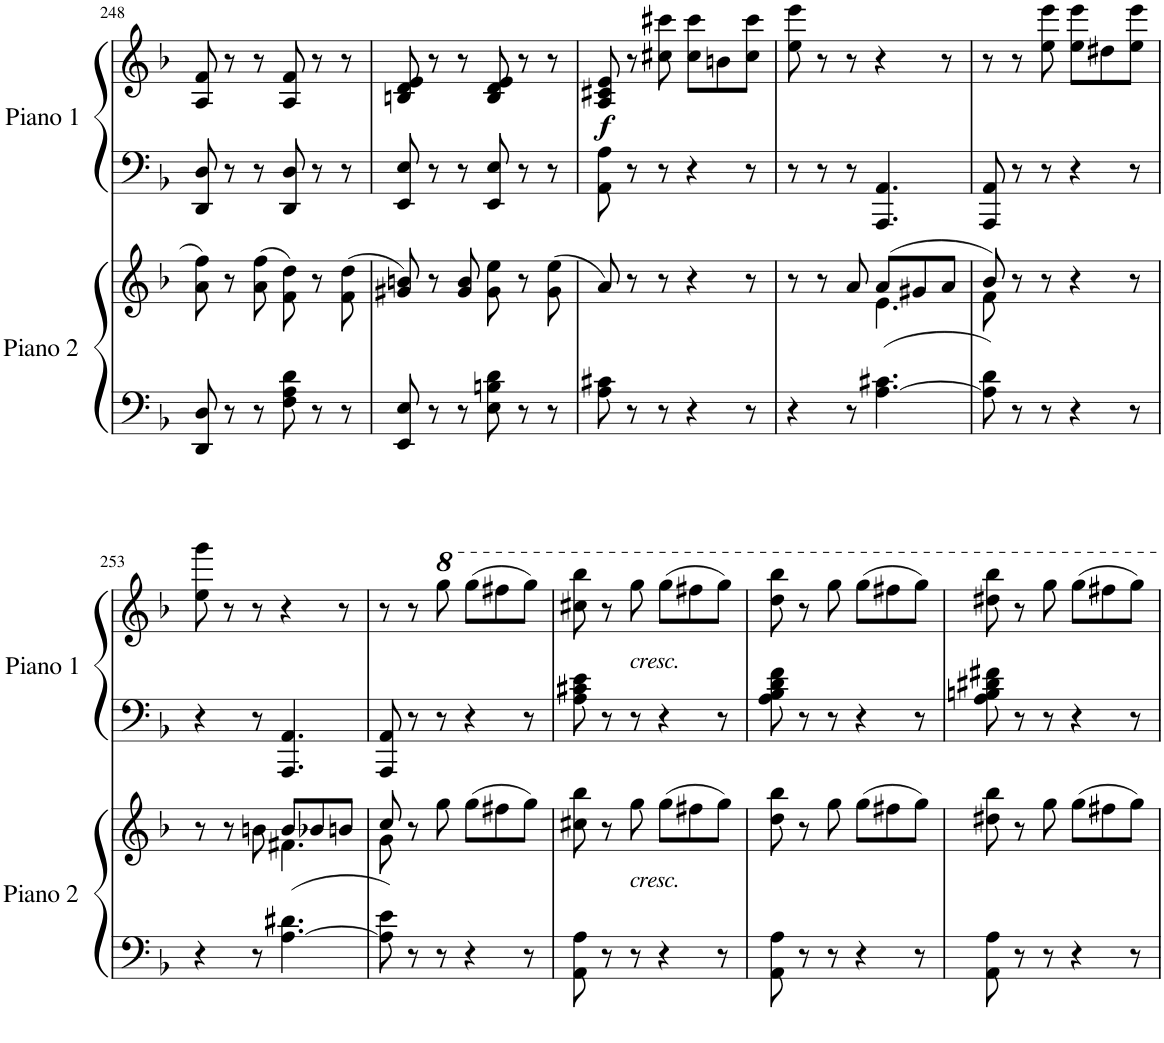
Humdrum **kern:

**kern	**kern	**kern	**kern	**dynam
*part2	*part2	*part1	*part1	*part1
*staff4	*staff3	*staff2	*staff1	*staff1/2
*I"Piano 2	*	*I"Piano 1	*	*
*I'Piano 2	*	*I'Piano 1	*	*
!!LO:PB:g=z
*clefF4	*clefG2	*clefF4	*clefG2	*
*k[b-]	*k[b-]	*k[b-]	*k[b-]	*
*M6/8	*M6/8	*M6/8	*M6/8	*
=248	=248	=248	=248	=248
8DD/ 8D/	8a\ 8ff\	8DD/ 8D/	8A/ 8f/	.
8r	8r	8r	8r	.
8r	(8a\ 8ff\	8r	8r	.
8F\ 8A\ 8d\	8f\ 8dd\)	8DD/ 8D/	8A/ 8f/	.
8r	8r	8r	8r	.
8r	(8f\ 8dd\	8r	8r	.
=249	=249	=249	=249	=249
8EE/ 8E/	8g#X/ 8bn/)	8EE/ 8E/	8Bn/ 8d/ 8e/	.
8r	8r	8r	8r	.
8r	8g#/ 8b/	8r	8r	.
8E\ 8Bn\ 8d\	8g#\ 8ee\	8EE/ 8E/	8B/ 8d/ 8e/	.
8r	8r	8r	8r	.
8r	(8g#\ 8ee\	8r	8r	.
=250	=250	=250	=250	=250
!	!	!	!	!LO:DY:b
8A\ 8c#X\	8a/)	8AA\ 8A\	8A/ 8c#X/ 8e/	f
8r	8r	8r	8r	.
8r	8r	8r	8cc#X\ 8ccc#X\	.
4r	4r	4r	8cc#\ 8ccc#\L	.
.	.	.	8bn\	.
8r	8r	8r	8cc#\ 8ccc#\J	.
=251	=251	=251	=251	=251
*	*^	*	*	*
4r	8r	4.ryy	8r	8ee\ 8eee\	.
.	8r	.	8r	8r	.
8r	8a/	.	8r	8r	.
[>4.A\ 4.c#X\	(>8a/L	4.e\	4.AAA/ 4.AA/	4r	.
.	8g#X/	.	.	.	.
.	8a/J	.	.	8r	.
=252	=252	=252	=252	=252	=252
8A\] 8d\	8b-/)	8f\	8AAA/ 8AA/	8r	.
8r	8r	2ryy	8r	8r	.
8r	8r	.	8r	8ee\ 8eee\	.
4r	4r	.	4r	8ee\ 8eee\L	.
.	.	.	.	8dd#X\	.
8r	8r	8ryy	8r	8ee\ 8eee\J	.
!!LO:LB:g=z
=253	=253	=253	=253	=253	=253
4r	8r	4.ryy	4r	8ee\ 8ggg\	.
.	8r	.	.	8r	.
8r	8bn\	.	8r	8r	.
[>4.A\ 4.d#X\	8b/L	4.f#X\	4.AAA/ 4.AA/	4r	.
.	8b-X/	.	.	.	.
.	8bn/J	.	.	8r	.
=254	=254	=254	=254	=254	=254
8A\] 8e\	8cc/	8g\	8AAA/ 8AA/	8r	.
8r	8r	2ryy	8r	8r	.
8r	8gg\	.	8r	8ggg\	.
4r	(>8gg\L	.	4r	(8ggg\L	.
.	8ff#X\	.	.	8fff#X\	.
8r	8gg\J)	8ryy	8r	8ggg\J)	.
*	*v	*v	*	*	*
=255	=255	=255	=255	=255
8AA\ 8A\	8cc#X\ 8bb-\	8A\ 8c#X\ 8e\	8ccc#X\ 8bbb-\	.
8r	8r	8r	8r	.
!	!	!	!LO:TX:b:i:t=cresc.	!
!	!LO:TX:b:i:t=cresc.	!	!	!
8r	8gg\	8r	8ggg\	.
4r	(8gg\L	4r	(8ggg\L	.
.	8ff#X\	.	8fff#X\	.
8r	8gg\J)	8r	8ggg\J)	.
=256	=256	=256	=256	=256
8AA\ 8A\	8dd\ 8bb-\	8A\ 8B-\ 8d\ 8f\	8ddd\ 8bbb-\	.
8r	8r	8r	8r	.
8r	8gg\	8r	8ggg\	.
4r	(8gg\L	4r	(8ggg\L	.
.	8ff#X\	.	8fff#X\	.
8r	8gg\J)	8r	8ggg\J)	.
=257	=257	=257	=257	=257
8AA\ 8A\	8dd#X\ 8bb-\	8A\ 8Bn\ 8d#X\ 8f#X\	8ddd#X\ 8bbb-\	.
8r	8r	8r	8r	.
8r	8gg\	8r	8ggg\	.
4r	(8gg\L	4r	(8ggg\L	.
.	8ff#X\	.	8fff#X\	.
8r	8gg\J)	8r	8ggg\J)	.
=	=	=	=	=
*-	*-	*-	*-	*-
